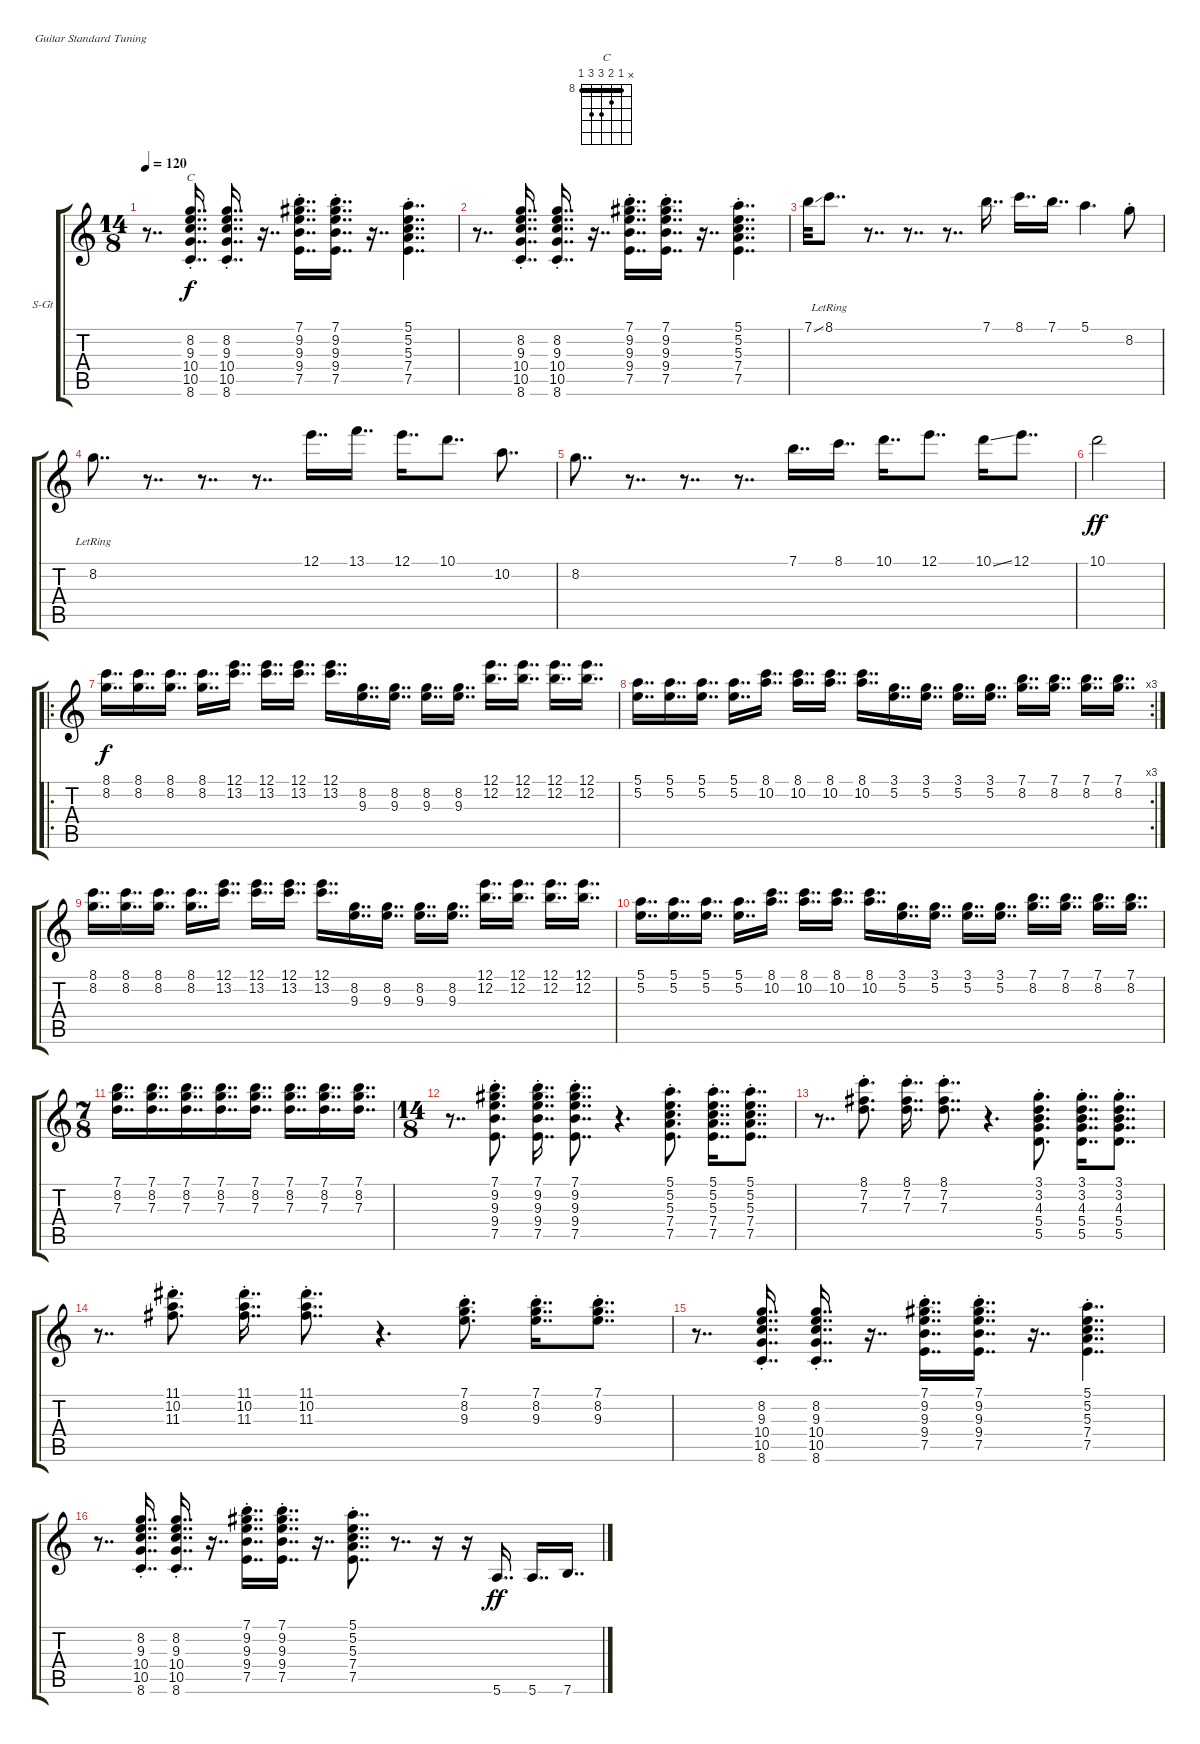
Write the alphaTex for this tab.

\defaultSystemsLayout 4
\bracketExtendMode groupsimilarinstruments
\firstSystemTrackNameOrientation horizontal
\otherSystemsTrackNameOrientation horizontal
\track ("Steel Guitar" "S-Gt") {instrument acousticguitarsteel}
\staff {score tabs}
\tuning (E4 B3 G3 D3 A2 E2)
\chord ("C" x 8 9 10 10 8) {firstfret 8 barre 8}
\ts (14 8)
\tempo 120
\clef g2
\ks c
r.8{dd dy f} (8.6{st} 10.5{st} 10.4{st} 9.3{st} 8.2{st}).16{dd ch "C"} (8.6{st} 10.5{st} 10.4{st} 9.3{st} 8.2{st}).16{dd} r.16{dd} (7.5{st} 9.4{st} 9.3{st} 9.2{st} 7.1{st}).16{dd} (7.5{st} 9.4{st} 9.3{st} 9.2{st} 7.1{st}).16{dd} r.16{dd} (7.5{st} 7.4{st} 5.3{st} 5.2{st} 5.1{st}).4{dd} |
r.8{dd} (8.6{st} 10.5{st} 10.4{st} 9.3{st} 8.2{st}).16{dd} (8.6{st} 10.5{st} 10.4{st} 9.3{st} 8.2{st}).16{dd} r.16{dd} (7.5{st} 9.4{st} 9.3{st} 9.2{st} 7.1{st}).16{dd} (7.5{st} 9.4{st} 9.3{st} 9.2{st} 7.1{st}).16{dd} r.16{dd} (7.5{st} 7.4{st} 5.3{st} 5.2{st} 5.1{st}).4{dd} |
7.1{ss}.32 8.1{lr}.8{dd} r.8{dd} r.8{dd} r.8{dd} 7.1.16{dd} 8.1.16{dd} 7.1.16{dd} 5.1.4{d} 8.2{st}.8 |
8.2{lr}.8{dd} r.8{dd} r.8{dd} r.8{dd} 12.1.16{dd} 13.1.16{dd} 12.1.16{dd} 10.1.8{dd} 10.2.8{dd} |
8.2.8{dd} r.8{dd} r.8{dd} r.8{dd} 7.1.16{dd} 8.1.16{dd} 10.1.16{dd} 12.1.8{dd} 10.1{ss}.16 12.1.8{dd} |
10.1.2{dy ff} |
\ro
(8.1 8.2).16{dd dy f} (8.1 8.2).16{dd} (8.1 8.2).16{dd} (8.1 8.2).16{dd} (12.1 13.2).16{dd} (13.2 12.1).16{dd} (12.1 13.2).16{dd} (12.1 13.2).16{dd} (8.2 9.3).16{dd} (8.2 9.3).16{dd} (8.2 9.3).16{dd} (8.2 9.3).16{dd} (12.1 12.2).16{dd} (12.2 12.1).16{dd} (12.1 12.2).16{dd} (12.2 12.1).16{dd} |
\rc 3
(5.1 5.2).16{dd} (5.1 5.2).16{dd} (5.1 5.2).16{dd} (5.1 5.2).16{dd} (10.2 8.1).16{dd} (8.1 10.2).16{dd} (8.1 10.2).16{dd} (10.2 8.1).16{dd} (3.1 5.2).16{dd} (3.1 5.2).16{dd} (3.1 5.2).16{dd} (3.1 5.2).16{dd} (7.1 8.2).16{dd} (7.1 8.2).16{dd} (7.1 8.2).16{dd} (7.1 8.2).16{dd} |
(8.1 8.2).16{dd} (8.1 8.2).16{dd} (8.1 8.2).16{dd} (8.1 8.2).16{dd} (12.1 13.2).16{dd} (13.2 12.1).16{dd} (12.1 13.2).16{dd} (12.1 13.2).16{dd} (8.2 9.3).16{dd} (8.2 9.3).16{dd} (8.2 9.3).16{dd} (8.2 9.3).16{dd} (12.1 12.2).16{dd} (12.2 12.1).16{dd} (12.1 12.2).16{dd} (12.2 12.1).16{dd} |
(5.1 5.2).16{dd} (5.1 5.2).16{dd} (5.1 5.2).16{dd} (5.1 5.2).16{dd} (10.2 8.1).16{dd} (8.1 10.2).16{dd} (8.1 10.2).16{dd} (10.2 8.1).16{dd} (3.1 5.2).16{dd} (3.1 5.2).16{dd} (3.1 5.2).16{dd} (3.1 5.2).16{dd} (7.1 8.2).16{dd} (7.1 8.2).16{dd} (7.1 8.2).16{dd} (7.1 8.2).16{dd} |
\ts (7 8)
(7.3 7.1 8.2).16{dd} (7.3 7.1 8.2).16{dd} (7.3 7.1 8.2).16{dd} (7.3 7.1 8.2).16{dd} (7.3 7.1 8.2).16{dd} (7.3 7.1 8.2).16{dd} (7.3 7.1 8.2).16{dd} (7.3 7.1 8.2).16{dd} |
\ts (14 8)
r.8{dd} (7.5{st} 9.4{st} 9.3{st} 9.2{st} 7.1{st}).8{d} (7.5{st} 9.4{st} 9.3{st} 9.2{st} 7.1{st}).16{dd} (7.5{st} 9.4{st} 9.3{st} 9.2{st} 7.1{st}).8{dd} r.4{d} (7.5{st} 7.4{st} 5.3{st} 5.2{st} 5.1{st}).8{d} (7.5{st} 7.4{st} 5.3{st} 5.2{st} 5.1{st}).16{dd} (7.5{st} 7.4{st} 5.3{st} 5.2{st} 5.1{st}).8{dd} |
r.8{dd} (7.3{st} 7.2{st} 8.1{st}).8{d} (7.3{st} 7.2{st} 8.1{st}).16{dd} (7.3{st} 7.2{st} 8.1{st}).8{dd} r.4{d} (5.5{st} 5.4{st} 4.3{st} 3.2{st} 3.1{st}).8{d} (5.5{st} 5.4{st} 4.3{st} 3.2{st} 3.1{st}).16{dd} (5.5{st} 5.4{st} 4.3{st} 3.2{st} 3.1{st}).8{dd} |
r.8{dd} (11.3{st} 10.2{st} 11.1{st}).8{d} (11.3{st} 10.2{st} 11.1{st}).16{dd} (11.3{st} 10.2{st} 11.1{st}).8{dd} r.4{d} (9.3{st} 8.2{st} 7.1{st}).8{d} (8.2{st} 7.1{st} 9.3).16{dd} (9.3{st} 8.2{st} 7.1{st}).8{dd} |
r.8{dd} (8.6{st} 10.5{st} 10.4{st} 9.3{st} 8.2{st}).16{dd} (8.6{st} 10.5{st} 10.4{st} 9.3{st} 8.2{st}).16{dd} r.16{dd} (7.5{st} 9.4{st} 9.3{st} 9.2{st} 7.1{st}).16{dd} (7.5{st} 9.4{st} 9.3{st} 9.2{st} 7.1{st}).16{dd} r.16{dd} (7.5{st} 7.4{st} 5.3{st} 5.2{st} 5.1{st}).4{dd} |
r.8{dd} (8.6{st} 10.5{st} 10.4{st} 9.3{st} 8.2{st}).16{dd} (8.6{st} 10.5{st} 10.4{st} 9.3{st} 8.2{st}).16{dd} r.16{dd} (7.5{st} 9.4{st} 9.3{st} 9.2{st} 7.1{st}).16{dd} (7.5{st} 9.4{st} 9.3{st} 9.2{st} 7.1{st}).16{dd} r.16{dd} (7.5{st} 7.4{st} 5.3{st} 5.2{st} 5.1{st}).8{dd} r.8{dd} r.16 r.16 5.6.16{dd dy ff} 5.6.16{dd} 7.6.16{dd}
